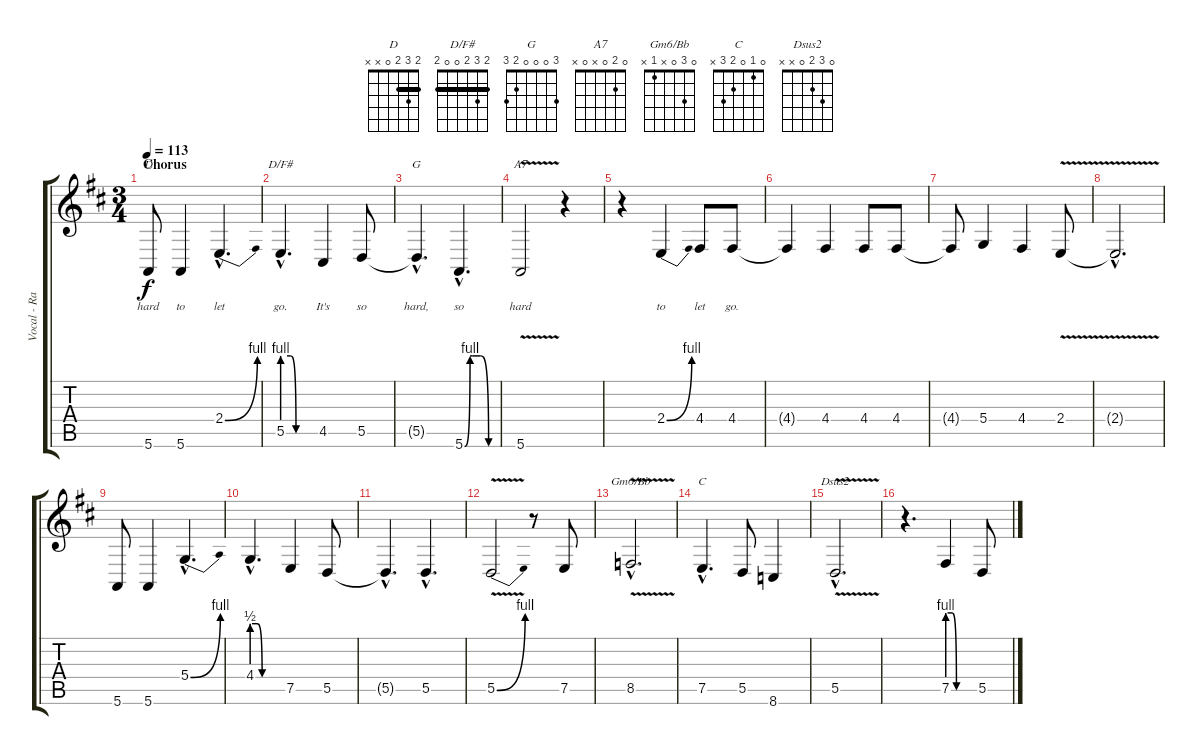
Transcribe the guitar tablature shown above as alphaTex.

\track ("Vocal - Ralph McTell" "Vocal - Ra") {instrument flute}
\staff {score tabs}
\tuning (E4 B3 G3 D3 A2 E2) {hide}
\chord ("D" 2 3 2 0 x x) {barre 2}
\chord ("D/F#" 2 3 2 0 0 2) {barre 2}
\chord ("G" 3 0 0 0 2 3)
\chord ("A7" 0 2 0 x 0 x)
\chord ("Gm6/Bb" 0 3 0 x 1 x)
\chord ("C" 0 1 0 2 3 x)
\chord ("Dsus2" 0 3 2 0 x x)
\ts (3 4)
\section ("" "Chorus")
\tempo 113
\clef g2
\ks d
5.6.8{ch "D" lyrics (0 "hard") lyrics (1 "") lyrics (2 "") lyrics (3 "") lyrics (4 "") dy f} 5.6.4{lyrics (0 "to") lyrics (1 "") lyrics (2 "") lyrics (3 "") lyrics (4 "")} 2.4{be (bend 0 0 60 4) hac}.4{d lyrics (0 "let") lyrics (1 "") lyrics (2 "") lyrics (3 "") lyrics (4 "")} |
5.5{be (custom 0 4 15 4 25 0 40 0 60 0) hac}.4{d ch "D/F#" lyrics (0 "go.") lyrics (1 "") lyrics (2 "") lyrics (3 "") lyrics (4 "")} 4.5.4{lyrics (0 "It's") lyrics (1 "") lyrics (2 "") lyrics (3 "") lyrics (4 "")} 5.5.8{lyrics (0 "so") lyrics (1 "") lyrics (2 "") lyrics (3 "") lyrics (4 "")} |
5.5{hac t}.4{d ch "G" lyrics (0 "hard,") lyrics (1 "") lyrics (2 "") lyrics (3 "") lyrics (4 "")} 5.6{be (custom 0 0 10 4 15 4 25 4 30 4 45 0 60 0) hac}.4{d lyrics (0 "so") lyrics (1 "") lyrics (2 "") lyrics (3 "") lyrics (4 "")} |
5.6{v}.2{ch "A7" lyrics (0 "hard") lyrics (1 "") lyrics (2 "") lyrics (3 "") lyrics (4 "")} r.4 |
r.4 2.4{be (bend 0 0 60 4)}.4{lyrics (0 "to") lyrics (1 "") lyrics (2 "") lyrics (3 "") lyrics (4 "")} 4.4.8{lyrics (0 "let") lyrics (1 "") lyrics (2 "") lyrics (3 "") lyrics (4 "")} 4.4.8{lyrics (0 "go.") lyrics (1 "") lyrics (2 "") lyrics (3 "") lyrics (4 "")} |
4.4{t}.4 4.4.4 4.4.8 4.4.8 |
4.4{t}.8 5.4.4 4.4.4 2.4{v}.8 |
2.4{hac t}.2{d} |
5.6.8 5.6.4 5.4{be (bend 0 0 60 4) hac}.4{d} |
4.4{be (custom 0 2 10 2 20 0 40 0 60 0) hac}.4{d} 7.5.4 5.5.8 |
5.5{hac t}.4{d} 5.5{hac}.4{d} |
5.5{be (bend 0 0 60 4) v}.2 r.8 7.5.8 |
8.5{v hac}.2{d ch "Gm6/Bb"} |
7.5{hac}.4{d ch "C"} 5.5.8 8.6.4 |
5.5{v hac}.2{d ch "Dsus2"} |
r.4{d} 7.5{be (custom 0 4 10 4 20 0 40 0 60 0)}.4 5.5.8
